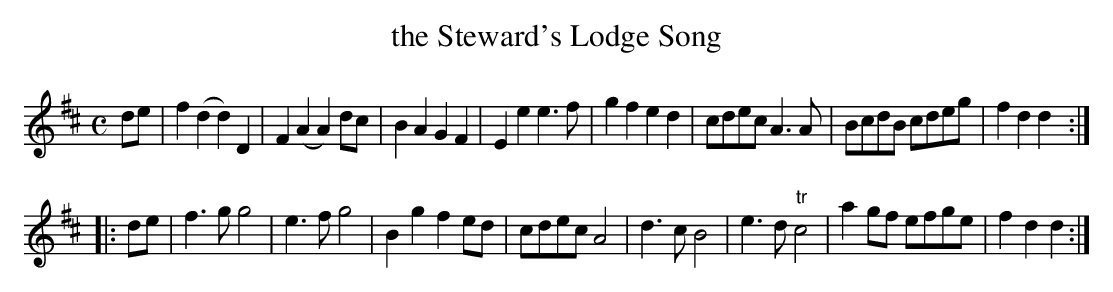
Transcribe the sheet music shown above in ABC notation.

X:1
T:the Steward's Lodge Song
M:C
K:D
de|\
f2(d2 d2)D2| F2(A2 A2)dc| B2A2 G2F2| E2 e2 e3f| \
g2f2 e2d2| cdec A3A| BcdB cdeg| f2d2 d2::
de|\
f3g g4| e3f g4| B2g2 f2ed| cdec A4|\
d3c B4| e3d"tr"c4| a2gf efge| f2d2 d2:|
